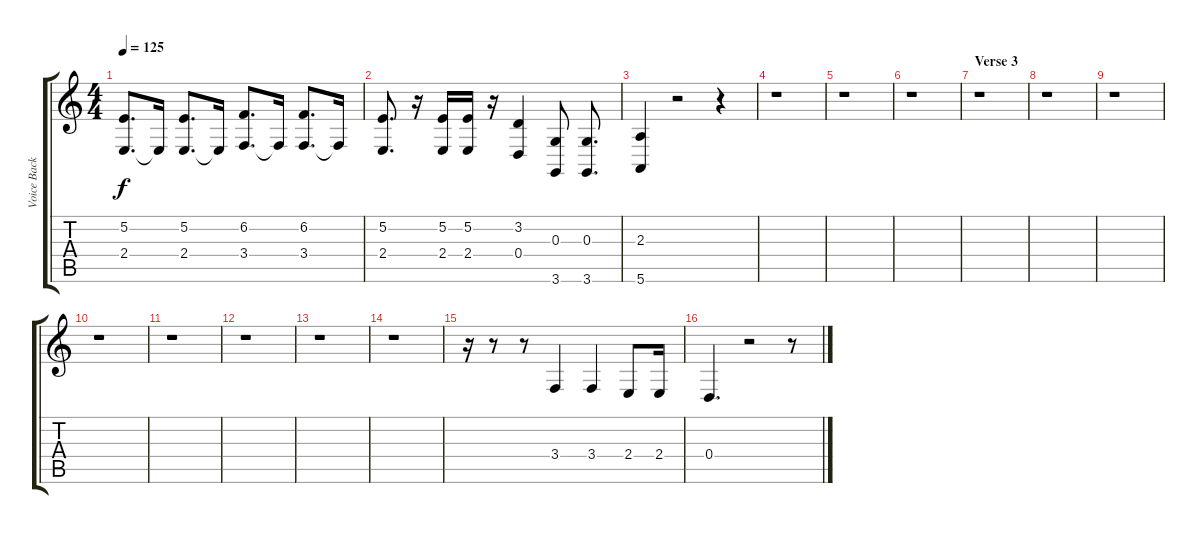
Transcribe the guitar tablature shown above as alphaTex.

\track ("Voice Back" "Voice Back") {instrument clarinet}
\staff {score tabs}
\tuning (E4 B3 G3 D3 A2 E2) {hide}
\ts (4 4)
\tempo 125
\clef g2
\ks c
(5.2 2.4).8{d dy f} 2.4{t}.16 (5.2 2.4).8{d} 2.4{t}.16 (6.2 3.4).8{d} 3.4{t}.16 (6.2 3.4).8{d} 3.4{t}.16 |
(5.2 2.4).8{d} r.16 (5.2 2.4).16 (5.2 2.4).16 r.16 (3.2 0.4).4 (0.3 3.6).8 (0.3 3.6).8{d} |
(2.3 5.6).4 r.2 r.4 |
r.1 |
r.1 |
r.1 |
\section ("" "Verse 3")
r.1 |
r.1 |
r.1 |
r.1 |
r.1 |
r.1 |
r.1 |
r.1 |
r.16 r.8 r.8 3.4.4 3.4.4 2.4.8 2.4.16 |
0.4.4{d} r.2 r.8
